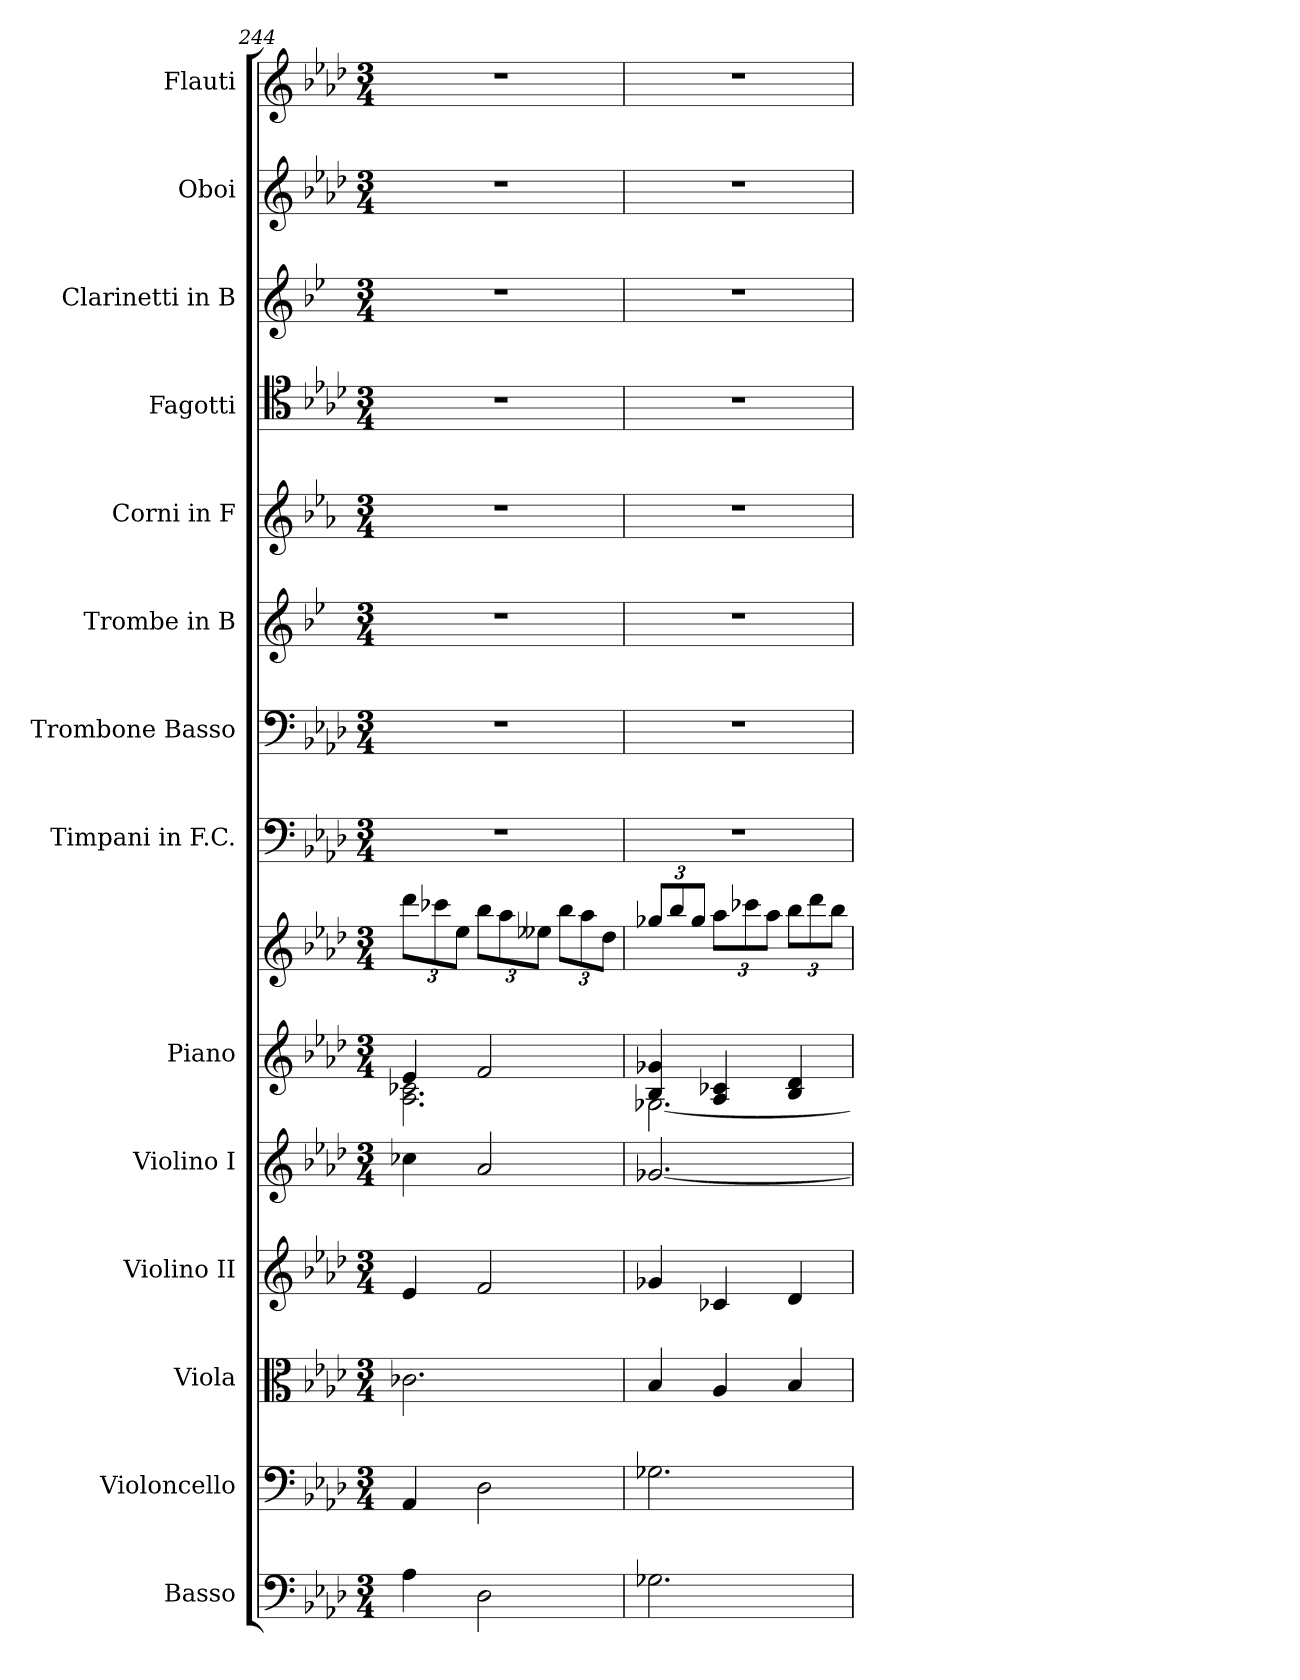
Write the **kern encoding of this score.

**kern	**kern	**kern	**kern	**kern	**kern	**kern	**kern	**kern	**kern	**kern	**kern	**kern	**kern	**kern
*part14	*part13	*part12	*part11	*part10	*part9	*part9	*part8	*part7	*part6	*part5	*part4	*part3	*part2	*part1
*staff15	*staff14	*staff13	*staff12	*staff11	*staff10	*staff9	*staff8	*staff7	*staff6	*staff5	*staff4	*staff3	*staff2	*staff1
*I"Basso	*I"Violoncello	*I"Viola	*I"Violino II	*I"Violino I	*I"Piano	*	*I"Timpani in F.C.	*I"Trombone Basso	*I"Trombe in B	*I"Corni in F	*I"Fagotti	*I"Clarinetti in B	*I"Oboi	*I"Flauti
*	*	*	*	*	*I'Pno.	*	*I'Timp.	*	*	*	*	*	*I'Ob.	*I'Fl.
!!LO:PB:g=z
*clefF4	*clefF4	*clefC3	*clefG2	*clefG2	*clefG2	*clefG2	*clefF4	*clefF4	*clefG2	*clefG2	*clefC4	*clefG2	*clefG2	*clefG2
*ITrd7c12	*	*	*	*	*	*	*	*	*ITrd1c2	*ITrd4c7	*	*ITrd1c2	*	*
*k[b-e-a-d-]	*k[b-e-a-d-]	*k[b-e-a-d-]	*k[b-e-a-d-]	*k[b-e-a-d-]	*k[b-e-a-d-]	*k[b-e-a-d-]	*k[b-e-a-d-]	*k[b-e-a-d-]	*k[b-e-a-d-]	*k[b-e-a-d-]	*k[b-e-a-d-]	*k[b-e-a-d-]	*k[b-e-a-d-]	*k[b-e-a-d-]
*M3/4	*M3/4	*M3/4	*M3/4	*M3/4	*M3/4	*M3/4	*M3/4	*M3/4	*M3/4	*M3/4	*M3/4	*M3/4	*M3/4	*M3/4
=244	=244	=244	=244	=244	=244	=244	=244	=244	=244	=244	=244	=244	=244	=244
*	*	*	*	*	*^	*	*	*	*	*	*	*	*	*
*	*	*	*	*	*	*	*Xbrackettup	*	*	*	*	*	*	*	*
4AA-\	4AA-/	2.c-X\	4e-/	4cc-X\	4e-/	2.A-\ 2.c-X\	12ddd-\L	2.r	2.r	2.r	2.r	2.r	2.r	2.r	2.r
.	.	.	.	.	.	.	12ccc-X\	.	.	.	.	.	.	.	.
.	.	.	.	.	.	.	12ee-\J	.	.	.	.	.	.	.	.
2DD-\	2D-\	.	2f/	2a-/	2f/	.	12bb-\L	.	.	.	.	.	.	.	.
.	.	.	.	.	.	.	12aa-\	.	.	.	.	.	.	.	.
.	.	.	.	.	.	.	12ee--X\J	.	.	.	.	.	.	.	.
.	.	.	.	.	.	.	12bb-\L	.	.	.	.	.	.	.	.
.	.	.	.	.	.	.	12aa-\	.	.	.	.	.	.	.	.
.	.	.	.	.	.	.	12dd-\J	.	.	.	.	.	.	.	.
=245	=245	=245	=245	=245	=245	=245	=245	=245	=245	=245	=245	=245	=245	=245	=245
2.GG-X\	2.G-X\	4B-/	4g-X/	[2.g-X/	4B-/ 4g-X/	[2.G-X\	12gg-X/L	2.r	2.r	2.r	2.r	2.r	2.r	2.r	2.r
.	.	.	.	.	.	.	12bb-/	.	.	.	.	.	.	.	.
.	.	.	.	.	.	.	12gg-/J	.	.	.	.	.	.	.	.
.	.	4A-/	4c-X/	.	4A-/ 4c-X/	.	12aa-\L	.	.	.	.	.	.	.	.
.	.	.	.	.	.	.	12ccc-X\	.	.	.	.	.	.	.	.
.	.	.	.	.	.	.	12aa-\J	.	.	.	.	.	.	.	.
.	.	4B-/	4d-/	.	4B-/ 4d-/	.	12bb-\L	.	.	.	.	.	.	.	.
.	.	.	.	.	.	.	12ddd-\	.	.	.	.	.	.	.	.
.	.	.	.	.	.	.	12bb-\J	.	.	.	.	.	.	.	.
*	*	*	*	*	*v	*v	*	*	*	*	*	*	*	*	*
=	=	=	=	=	=	=	=	=	=	=	=	=	=	=
*-	*-	*-	*-	*-	*-	*-	*-	*-	*-	*-	*-	*-	*-	*-
